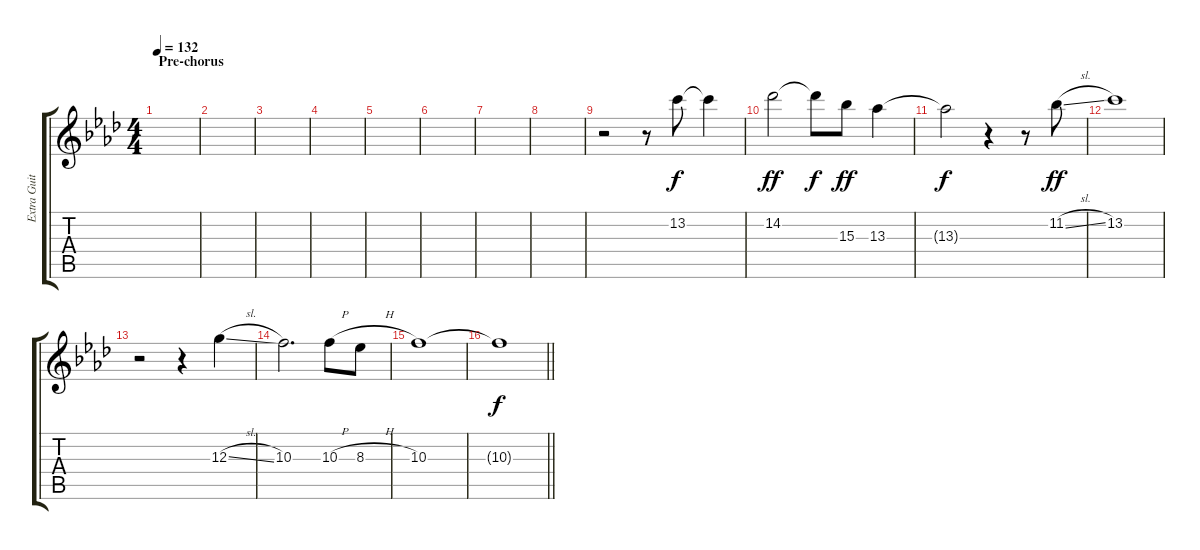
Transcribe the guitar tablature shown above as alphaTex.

\track ("Extra Guitar backup" "Extra Guit") {instrument electricguitarclean}
\staff {score tabs}
\tuning (E4 B3 G3 D3 A2 E2) {hide}
\ts (4 4)
\section ("" "Pre-chorus")
\tempo 132
\clef g2
\ks ab
|
|
|
|
|
|
|
|
r.2 r.8 13.2.8 13.2{t}.4{dy f} |
14.2.2{dy ff} 14.2{t}.8{dy f} 15.3.8{dy ff} 13.3.4 |
13.3{t}.2{dy f} r.4 r.8 11.2{sl}.8{dy ff} |
13.2.1 |
r.2 r.4 12.3{sl}.4 |
10.3.2{d} 10.3{h}.8 8.3{h}.8 |
10.3.1 |
\barLineRight lightlight
10.3{t}.1{dy f}
